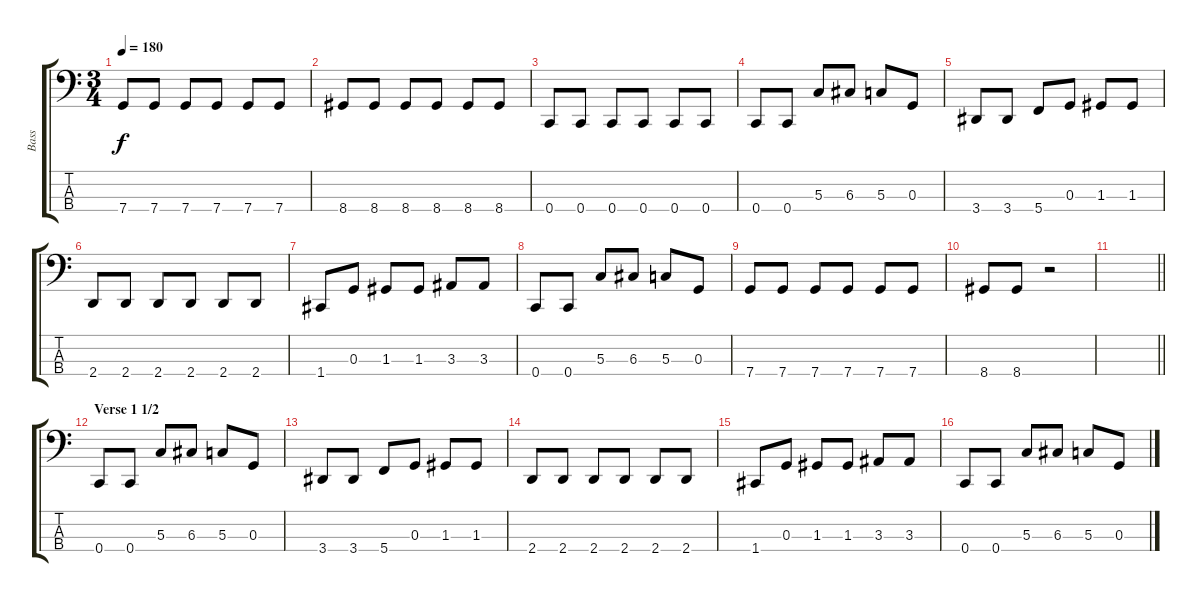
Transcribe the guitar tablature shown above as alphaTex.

\track ("Bass" "Bass") {instrument electricbasspick}
\staff {score tabs}
\tuning (F2 C2 G1 C1) {hide}
\ts (3 4)
\tempo 180
\clef f4
\ks c
7.4.8{dy f} 7.4.8 7.4.8 7.4.8 7.4.8 7.4.8 |
8.4.8 8.4.8 8.4.8 8.4.8 8.4.8 8.4.8 |
0.4.8 0.4.8 0.4.8 0.4.8 0.4.8 0.4.8 |
0.4.8 0.4.8 5.3.8 6.3.8 5.3.8 0.3.8 |
3.4.8 3.4.8 5.4.8 0.3.8 1.3.8 1.3.8 |
2.4.8 2.4.8 2.4.8 2.4.8 2.4.8 2.4.8 |
1.4.8 0.3.8 1.3.8 1.3.8 3.3.8 3.3.8 |
0.4.8 0.4.8 5.3.8 6.3.8 5.3.8 0.3.8 |
7.4.8 7.4.8 7.4.8 7.4.8 7.4.8 7.4.8 |
8.4.8 8.4.8 r.2 |
\barLineRight lightlight
|
\section ("" "Verse 1 1/2")
0.4.8 0.4.8 5.3.8 6.3.8 5.3.8 0.3.8 |
3.4.8 3.4.8 5.4.8 0.3.8 1.3.8 1.3.8 |
2.4.8 2.4.8 2.4.8 2.4.8 2.4.8 2.4.8 |
1.4.8 0.3.8 1.3.8 1.3.8 3.3.8 3.3.8 |
0.4.8 0.4.8 5.3.8 6.3.8 5.3.8 0.3.8
